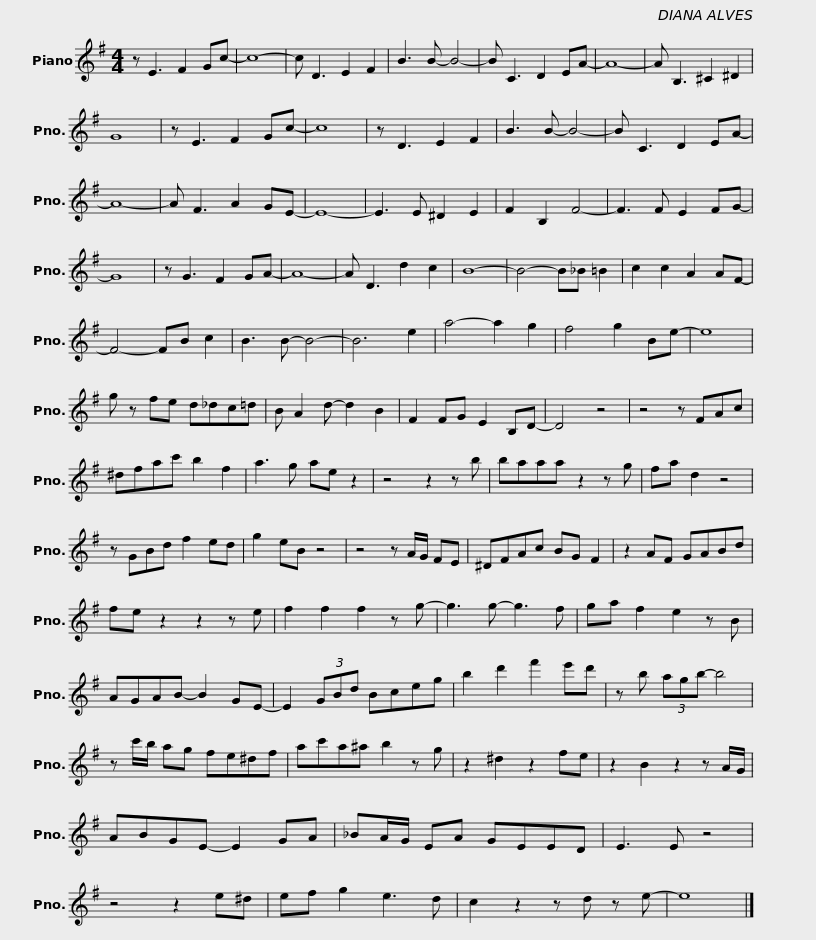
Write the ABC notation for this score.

X:1
L:1/8
M:4/4
I:linebreak $
K:G
V:1 treble
V:1
 z E3 F2 Gc- | c8- | c D3 E2 F2 | B3 B- B4- | B C3 D2 EA- | %5
 A8- | A B,3 ^C2 ^D2 | G8 | z E3 F2 Gc- |$ c8 | %10
 z D3 E2 F2 | B3 B- B4- | B C3 D2 EA- | A8- | A F3 A2 GE- | %15
 E8- | E3 E ^D2 E2 | F2 B,2 F4- |$ F3 F E2 FG- | G8 | %20
 z G3 F2 GA- | A8- | A D3 d2 c2 | B8- | B4- B_B =B2 | %25
 c2 c2 A2 AF- | F4- FB c2 |$ B3 B- B4- | B6 e2 | a4- a2 g2 | %30
 f4 g2 Be- | e8 | g z fe d_dc=d | B A2 d- d2 B2 | F2 FG E2 B,D- | %35
 D4 z4 |$ z4 z FAc | ^dfac' b2 f2 | a3 g ae z2 | z4 z2 z b | %40
 baaa z2 z g | fa d2 z4 | z GBd f2 ed |$ g2 eB z4 | z4 z A/G/ FE | %45
 ^DFAc BG F2 | z2 AF GABd | fe z2 z2 z e | f2 f2 f2 z g- | g3 g- g3 f |$ %50
 ga f2 e2 z B | AGAB- B2 GE- | E2 (3GBd Bceg | b2 d'2 f'2 e'd' | z b (3agb- b4 |$ %55
 z c'/b/ ag fe^df | ac'a^a b2 z g | z2 ^d2 z2 fe | z2 B2 z2 z A/G/ | ABGE- E2 GA |$ %60
 _BA/G/ EA GEED | E3 E z4 | z4 z2 e^d | ef g2 e3 d | c2 z2 z d z e- | %65
 e8 |] %66
